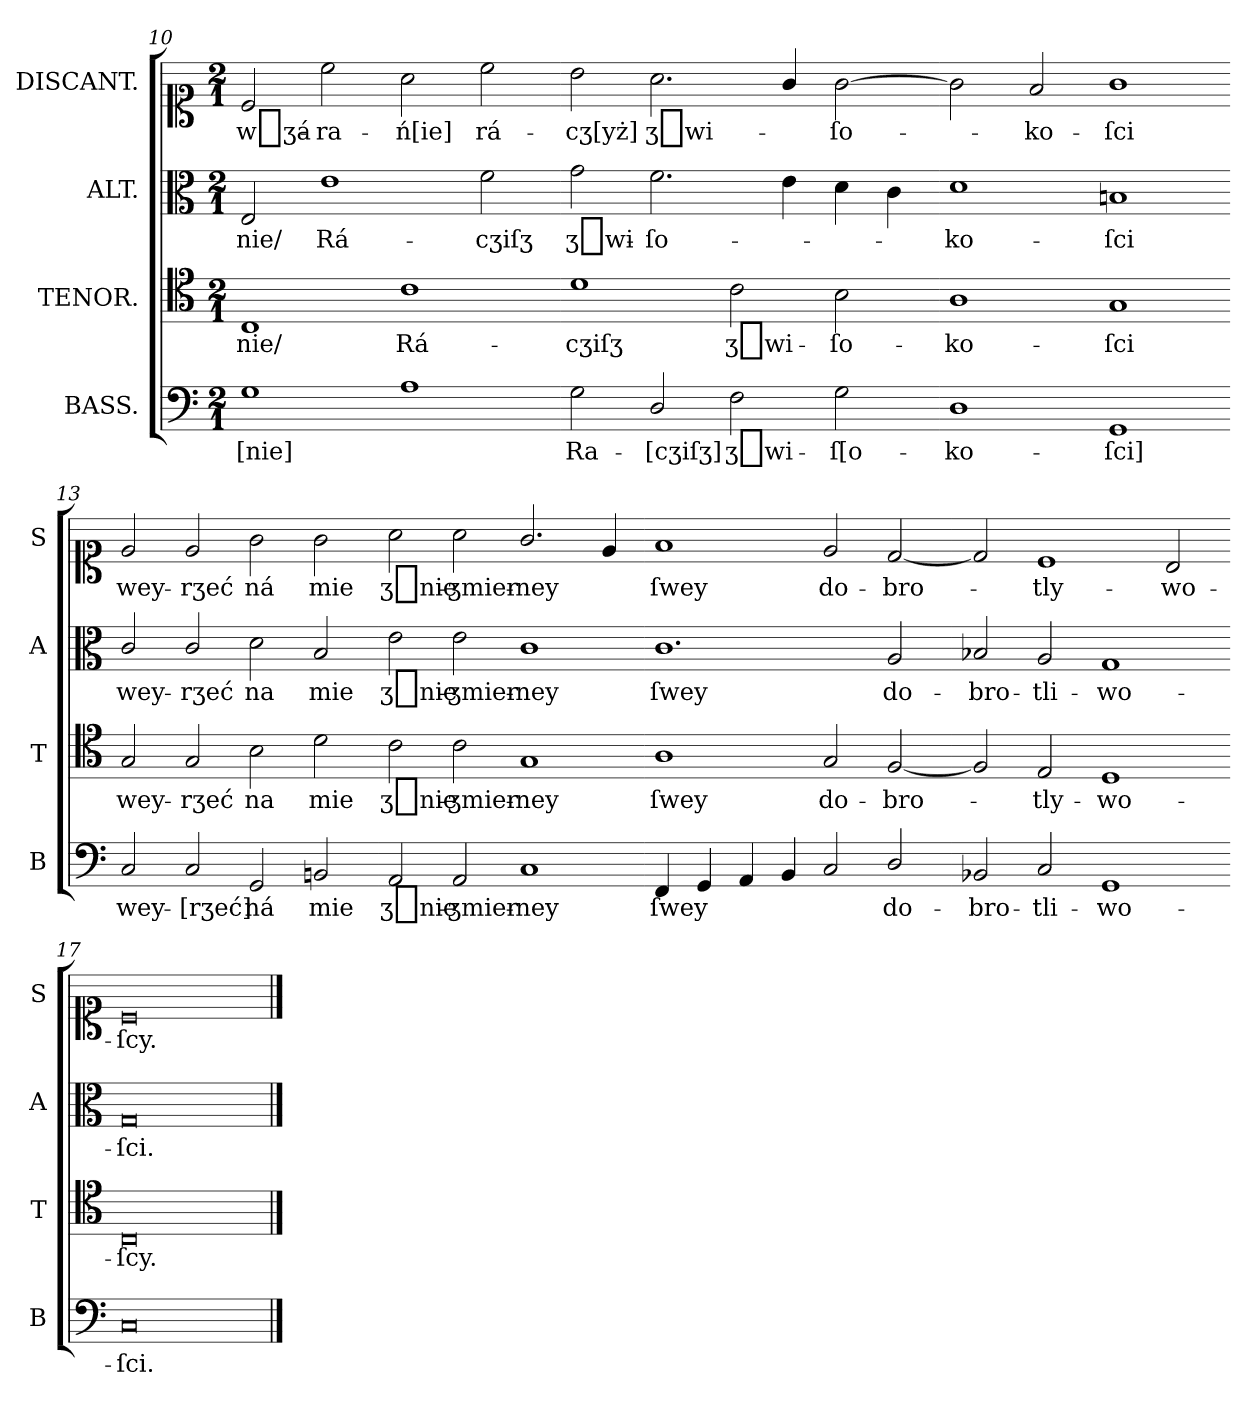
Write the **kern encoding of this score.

**kern	**text	**kern	**text	**kern	**text	**kern	**text
*part4	*part4	*part3	*part3	*part2	*part2	*part1	*part1
*staff4	*staff4	*staff3	*staff3	*staff2	*staff2	*staff1	*staff1
*I"BASS.	*	*I"TENOR.	*	*I"ALT.	*	*I"DISCANT.	*
*I'B	*	*I'T	*	*I'A	*	*I'S	*
*clefF4	*	*clefC4	*	*clefC3	*	*clefC1	*
*k[]	*	*k[]	*	*k[]	*	*k[]	*
*G:mix	*	*G:mix	*	*G:mix	*	*G:mix	*
*M2/1	*	*M2/1	*	*M2/1	*	*M2/1	*
=10	=10	=10	=10	=10	=10	=10	=10
1G	-[nie]	1C	-nie/	2E/	-nie/	2c/	w_ʒá-
.	.	.	.	1e	Rá-	2cc\	-ra-
1A	.	1c	Rá-	.	.	2a\	-ń[ie]
.	.	.	.	2f\	-cʒiſʒ	2cc\	rá-
=11-	=11-	=11-	=11-	=11-	=11-	=11-	=11-
2G\	Ra-	1d	-cʒiſʒ	2g\	ʒ_wi-	2b\	-cʒ[yż]
2D/	-[cʒiſʒ]	.	.	2.f\	-ſo-	2.a\	ʒ_wi-
2F\	ʒ_wi-	2c\	ʒ_wi-	.	.	.	.
.	.	.	.	4e\	.	4g/	.
2G\	-ſ[o-	2B\	-ſo-	4d\	.	[2g\	-ſo-
.	.	.	.	4c\	.	.	.
=12-	=12-	=12-	=12-	=12-	=12-	=12-	=12-
1D	-ko-	1A	-ko-	1d	-ko-	2g\]	.
.	.	.	.	.	.	2f/	-ko-
1GG	-ſci]	1G	-ſci	1Bn	-ſci	1g	-ſci
=13-	=13-	=13-	=13-	=13-	=13-	=13-	=13-
2C/	wey-	2G/	wey-	2c/	wey-	2e/	wey-
2C/	-[rʒeć]	2G/	-rʒeć	2c/	-rʒeć	2e/	-rʒeć
2GG/	ná	2B\	na	2d\	na	2g\	ná
2BBn/	mie	2d\	mie	2B/	mie	2g\	mie
=14-	=14-	=14-	=14-	=14-	=14-	=14-	=14-
2AA/	ʒ_nie-	2c\	ʒ_nie-	2e\	ʒ_nie-	2a\	ʒ_nie-
2AA/	-ʒmier-	2c\	-ʒmier-	2e\	-ʒmier-	2a\	-ʒmier-
1C	-ney	1G	-ney	1c	-ney	2.g/	-ney
.	.	.	.	.	.	4e/	.
=15-	=15-	=15-	=15-	=15-	=15-	=15-	=15-
4FF/	ſwey	1A	ſwey	1.c	ſwey	1f	ſwey
4GG/	.	.	.	.	.	.	.
4AA/	.	.	.	.	.	.	.
4BB/	.	.	.	.	.	.	.
2C/	.	2G/	do-	.	.	2e/	do-
2D/	do-	[2F/	-bro-	2A/	do-	[2d/	-bro-
=16-	=16-	=16-	=16-	=16-	=16-	=16-	=16-
2BB-X/	-bro-	2F/]	.	2B-X/	-bro-	2d/]	.
2C/	-tli-	2E/	-tly-	2A/	-tli-	1c	-tly-
1GG	-wo-	1D	-wo-	1G	-wo-	.	.
.	.	.	.	.	.	2B/	-wo-
=17-	=17-	=17-	=17-	=17-	=17-	=17-	=17-
0C	-ſci.	0C	-ſcy.	0G	-ſci.	0c	-ſcy.
==	==	==	==	==	==	==	==
*-	*-	*-	*-	*-	*-	*-	*-
